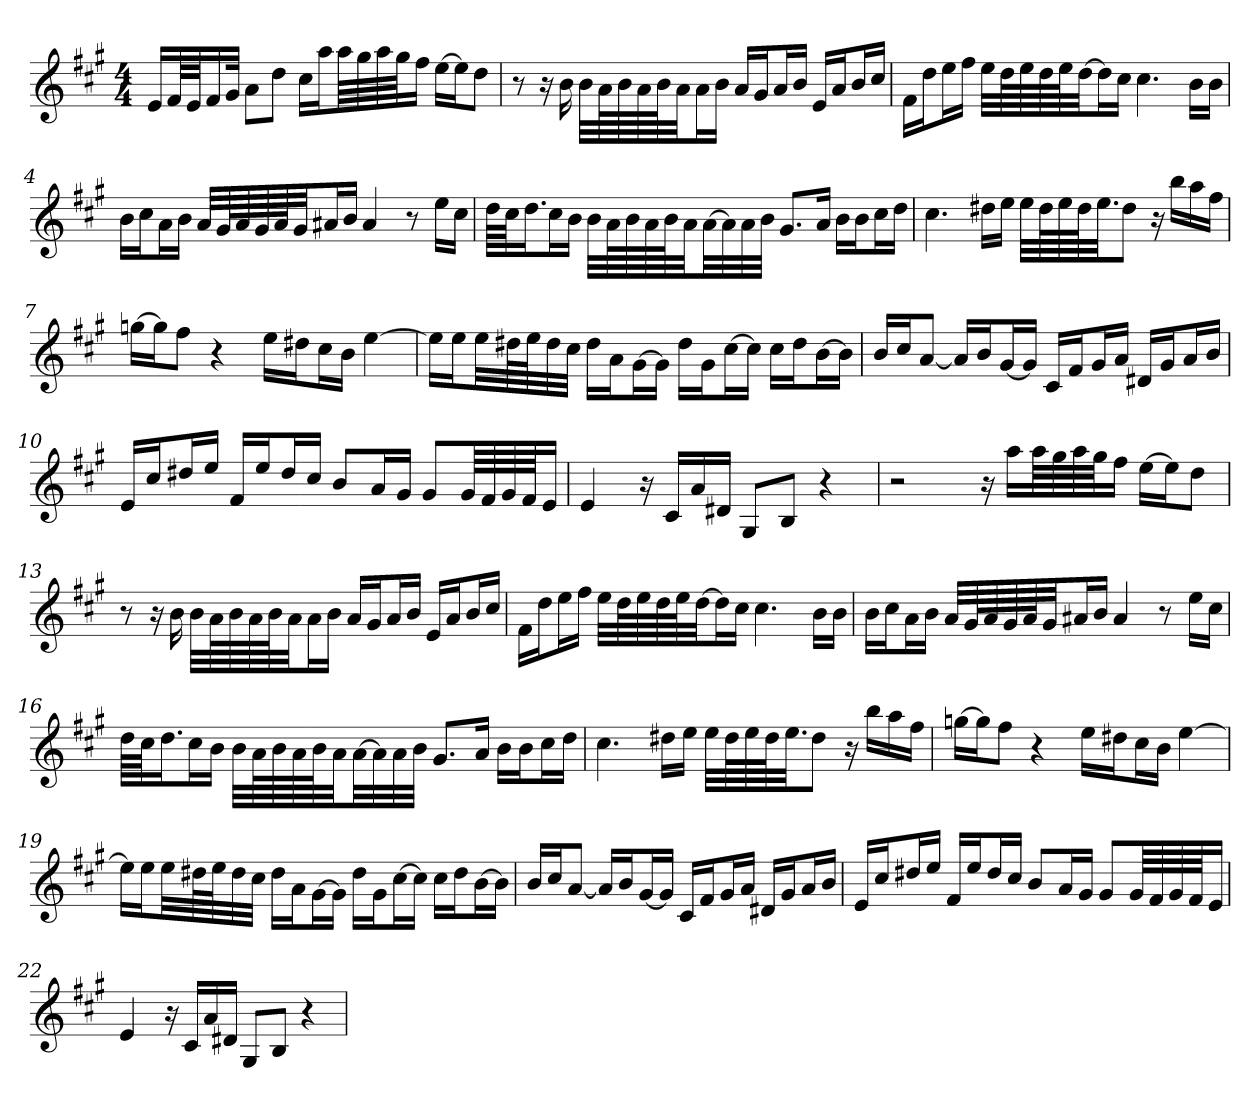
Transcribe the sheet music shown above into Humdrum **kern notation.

**kern
*part1
*staff1
*clefG2
*k[f#c#g#]
*A:
*M4/4
=
16e/LL
64f#/LL
64e/JJ
16f#/
32g#/JJk
8a\L
8dd\J
16cc#\LL
16aa\J
64aa\LLL
64gg#\
64aa\
64gg#\JJ
16ff#\JJ
[16ee\LL
16ee\J]
8dd\J
=2
8r
16r
16b
32b\LLL
64a\L
64b\
64a\
64b\J
32a\JJ
16a\L
16b\JJ
16a/LL
16g#/J
16a/L
16b/JJ
16e/LL
16a/J
16b/L
16cc#/JJ
=3
16f#\LL
16dd\J
16ee\L
16ff#\JJ
32ee\LLL
64dd\L
64ee\
64dd\
64ee\J
[32dd\JJ
16dd\L]
16cc#\JJ
4.cc#
16b\LL
16b\JJ
=4
16b\LL
16cc#\J
16a\L
16b\JJ
32a/LLL
64g#/L
64a/
64g#/
64a/J
32g#/JJ
16a#X/L
16b/JJ
4a#
8r
16ee\LL
16cc#\JJ
=5
64dd\LLLL
64cc#\JJ
16.dd\J
16cc#\L
16b\JJ
32b\LLL
64a\L
64b\
64a\
64b\J
32a\JJ
[32a\LL
32a\]
32a\
32b\JJJ
8.g#/L
16a/Jk
16b\LL
16b\J
16cc#\L
16dd\JJ
=6
4.cc#
16dd#X\LL
16ee\JJ
32ee\LLL
64dd#\L
64ee\
64dd#\J
32.ee\JJ
8dd#\J
16r
16bb\LL
16aa\
16ff#\JJ
=7
[16ggn\LL
16gg\J]
8ff#\J
4r
16ee\LL
16dd#X\J
16cc#\L
16b\JJ
[4ee
=8
16ee\LL]
16ee\J
32ee\LL
64dd#X\L
64ee\J
32dd#\
32cc#\JJJ
16dd#\LL
16a\J
[16g#\L
16g#\JJ]
16dd#\LL
16g#\J
[16cc#\L
16cc#\JJ]
16cc#\LL
16dd#\J
[16b\L
16b\JJ]
=9
16b/LL
16cc#/J
[8a/J
16a/LL]
16b/J
[16g#/L
16g#/JJ]
16c#/LL
16f#/J
16g#/L
16a/JJ
16d#X/LL
16g#/J
16a/L
16b/JJ
=10
16e/LL
16cc#/J
16dd#X/L
16ee/JJ
16f#/LL
16ee/J
16dd#/L
16cc#/JJ
8b/L
16a/L
16g#/JJ
8g#/L
64g#/LLL
64f#/
64g#/
64f#/JJ
16e/JJ
=11
4e
16r
16c#/LL
16a/
16d#X/JJ
8G#/L
8B/J
4r
=12
2r
16r
16aa\LL
64aa\LL
64gg#\
64aa\
64gg#\JJ
16ff#\JJ
[16ee\LL
16ee\J]
8dd\J
=13
8r
16r
16b
32b\LLL
64a\L
64b\
64a\
64b\J
32a\JJ
16a\L
16b\JJ
16a/LL
16g#/J
16a/L
16b/JJ
16e/LL
16a/J
16b/L
16cc#/JJ
=14
16f#\LL
16dd\J
16ee\L
16ff#\JJ
32ee\LLL
64dd\L
64ee\
64dd\
64ee\J
[32dd\JJ
16dd\L]
16cc#\JJ
4.cc#
16b\LL
16b\JJ
=15
16b\LL
16cc#\J
16a\L
16b\JJ
32a/LLL
64g#/L
64a/
64g#/
64a/J
32g#/JJ
16a#X/L
16b/JJ
4a#
8r
16ee\LL
16cc#\JJ
=16
64dd\LLLL
64cc#\JJ
16.dd\J
16cc#\L
16b\JJ
32b\LLL
64a\L
64b\
64a\
64b\J
32a\JJ
[32a\LL
32a\]
32a\
32b\JJJ
8.g#/L
16a/Jk
16b\LL
16b\J
16cc#\L
16dd\JJ
=17
4.cc#
16dd#X\LL
16ee\JJ
32ee\LLL
64dd#\L
64ee\
64dd#\J
32.ee\JJ
8dd#\J
16r
16bb\LL
16aa\
16ff#\JJ
=18
[16ggn\LL
16gg\J]
8ff#\J
4r
16ee\LL
16dd#X\J
16cc#\L
16b\JJ
[4ee
=19
16ee\LL]
16ee\J
32ee\LL
64dd#X\L
64ee\J
32dd#\
32cc#\JJJ
16dd#\LL
16a\J
[16g#\L
16g#\JJ]
16dd#\LL
16g#\J
[16cc#\L
16cc#\JJ]
16cc#\LL
16dd#\J
[16b\L
16b\JJ]
=20
16b/LL
16cc#/J
[8a/J
16a/LL]
16b/J
[16g#/L
16g#/JJ]
16c#/LL
16f#/J
16g#/L
16a/JJ
16d#X/LL
16g#/J
16a/L
16b/JJ
=21
16e/LL
16cc#/J
16dd#X/L
16ee/JJ
16f#/LL
16ee/J
16dd#/L
16cc#/JJ
8b/L
16a/L
16g#/JJ
8g#/L
64g#/LLL
64f#/
64g#/
64f#/JJ
16e/JJ
=22
4e
16r
16c#/LL
16a/
16d#X/JJ
8G#/L
8B/J
4r
=
*-
